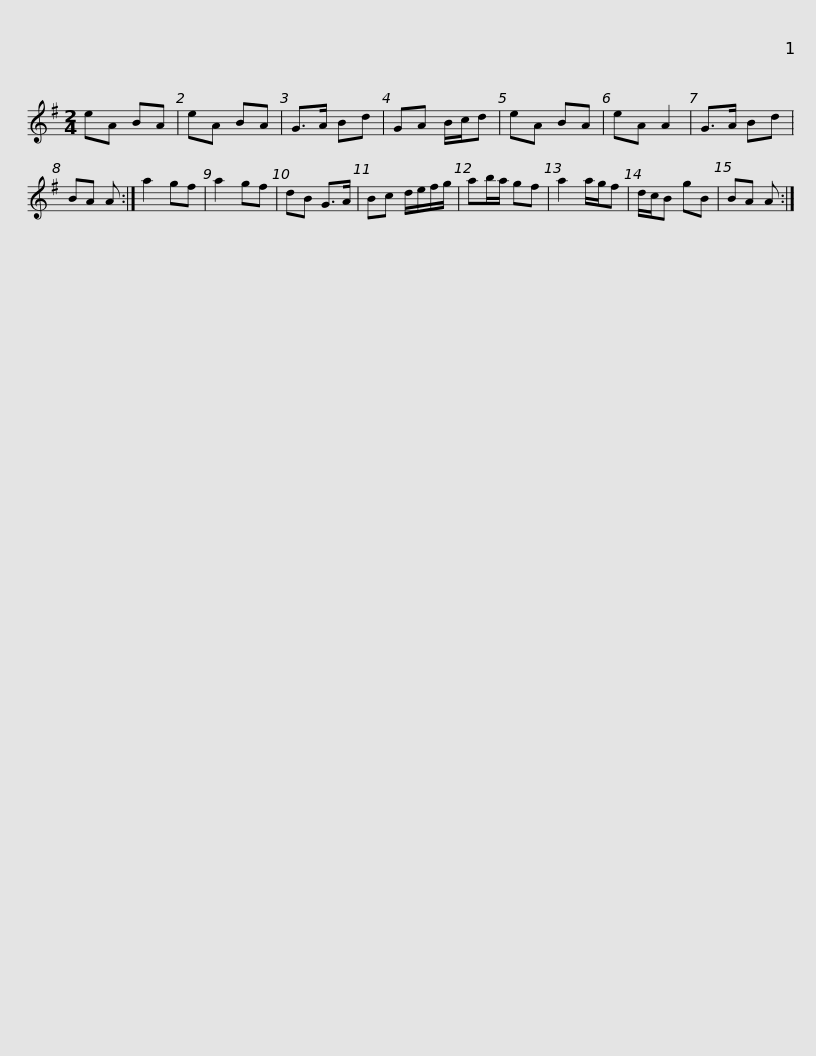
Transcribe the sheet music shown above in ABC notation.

X:1
L:1/8
M:2/4
I:linebreak $
K:G
V:1 treble
V:1
 eA BA | eA BA | G>A Bd | GA B/c/d | eA BA | %5
 eA A2 | G>A Bd | BA A :| a2 gf | a2 gf |$ %10
 dB G>A | Bc d/e/f/g/ | ab/a/ gf | a2 a/g/f | d/c/B gB | %15
 BA A :| %16
